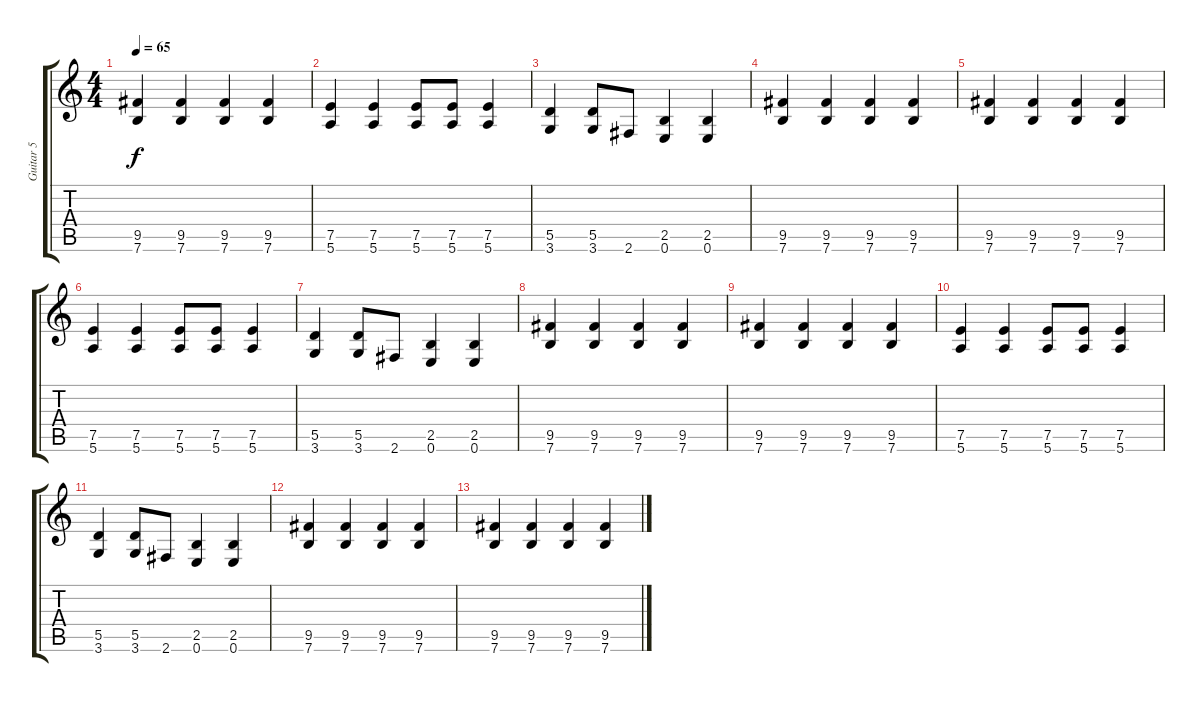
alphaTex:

\track ("Guitar 5" "Guitar 5") {instrument overdrivenguitar}
\staff {score tabs}
\tuning (E4 B3 G3 D3 A2 E2) {hide}
\ts (4 4)
\tempo 65
\clef g2
\ks c
(9.5 7.6).4{dy f} (9.5 7.6).4 (9.5 7.6).4 (9.5 7.6).4 |
(7.5 5.6).4 (7.5 5.6).4 (7.5 5.6).8 (7.5 5.6).8 (7.5 5.6).4 |
(5.5 3.6).4 (5.5 3.6).8 2.6.8 (2.5 0.6).4 (2.5 0.6).4 |
(9.5 7.6).4 (9.5 7.6).4 (9.5 7.6).4 (9.5 7.6).4 |
(9.5 7.6).4 (9.5 7.6).4 (9.5 7.6).4 (9.5 7.6).4 |
(7.5 5.6).4 (7.5 5.6).4 (7.5 5.6).8 (7.5 5.6).8 (7.5 5.6).4 |
(5.5 3.6).4 (5.5 3.6).8 2.6.8 (2.5 0.6).4 (2.5 0.6).4 |
(9.5 7.6).4 (9.5 7.6).4 (9.5 7.6).4 (9.5 7.6).4 |
(9.5 7.6).4 (9.5 7.6).4 (9.5 7.6).4 (9.5 7.6).4 |
(7.5 5.6).4 (7.5 5.6).4 (7.5 5.6).8 (7.5 5.6).8 (7.5 5.6).4 |
(5.5 3.6).4 (5.5 3.6).8 2.6.8 (2.5 0.6).4 (2.5 0.6).4 |
(9.5 7.6).4 (9.5 7.6).4 (9.5 7.6).4 (9.5 7.6).4 |
(9.5 7.6).4 (9.5 7.6).4 (9.5 7.6).4 (9.5 7.6).4
